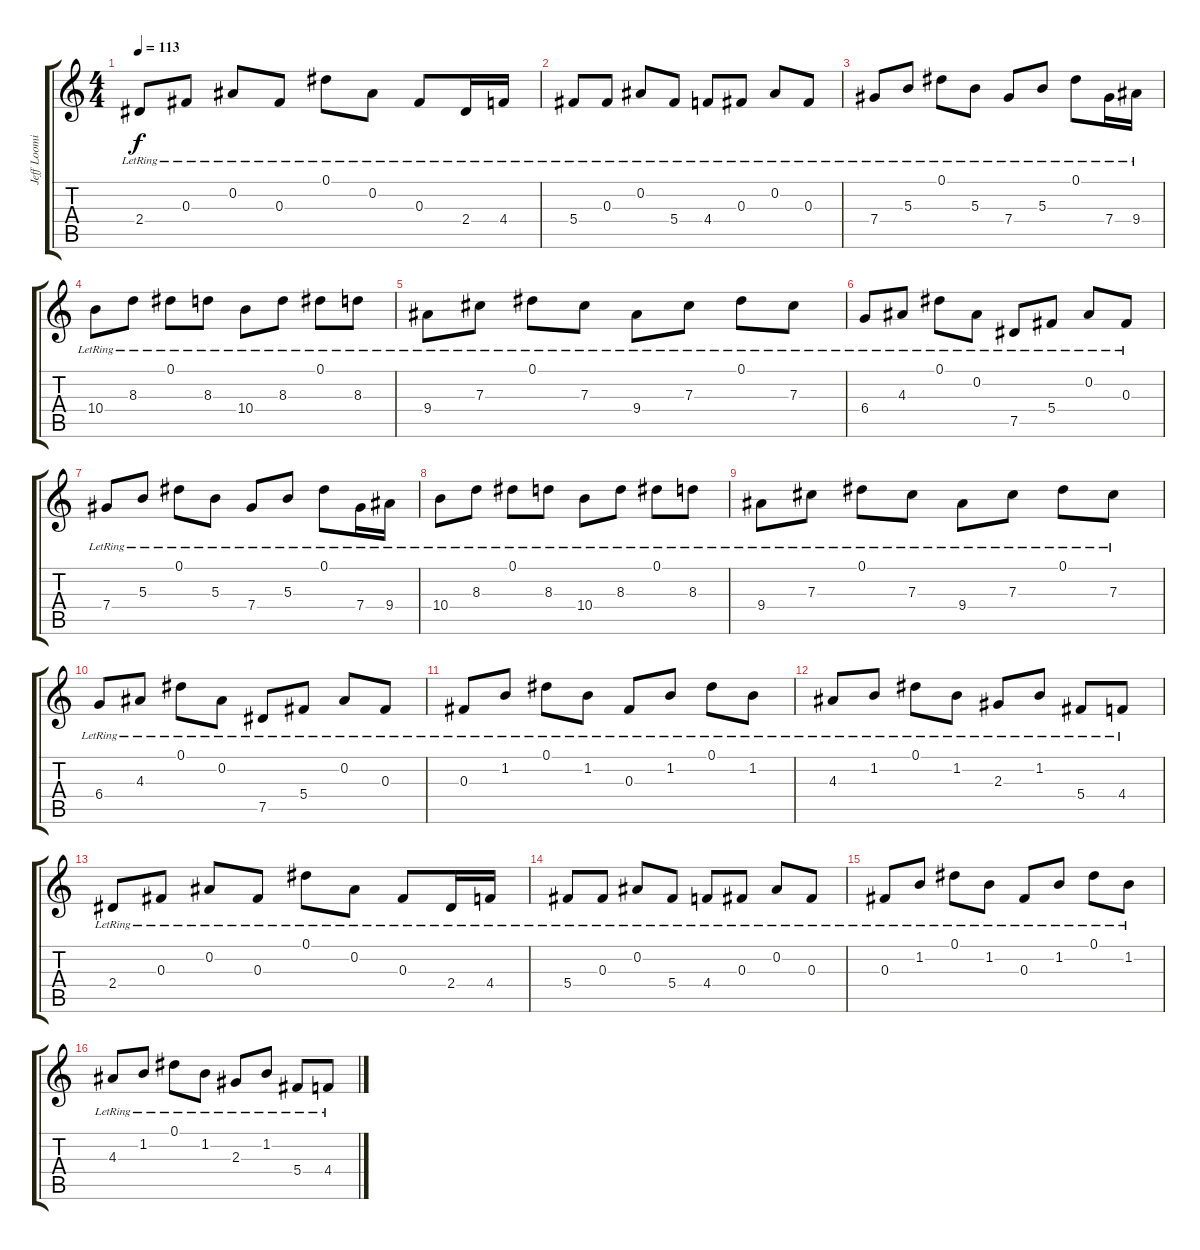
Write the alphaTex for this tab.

\track ("Jeff Loomis. Acoustique" "Jeff Loomi") {instrument acousticguitarsteel}
\staff {score tabs}
\tuning (Eb4 Bb3 Gb3 Db3 Ab2 Eb2) {hide}
\ts (4 4)
\tempo 113
\clef g2
\ks c
2.4{lr}.8{dy f} 0.3{lr}.8 0.2{lr}.8 0.3{lr}.8 0.1{lr}.8 0.2{lr}.8 0.3{lr}.8 2.4{lr}.16 4.4{lr}.16 |
5.4{lr}.8 0.3{lr}.8 0.2{lr}.8 5.4{lr}.8 4.4{lr}.8 0.3{lr}.8 0.2{lr}.8 0.3{lr}.8 |
7.4{lr}.8 5.3{lr}.8 0.1{lr}.8 5.3{lr}.8 7.4{lr}.8 5.3{lr}.8 0.1{lr}.8 7.4{lr}.16 9.4{lr}.16 |
10.4{lr}.8 8.3{lr}.8 0.1{lr}.8 8.3{lr}.8 10.4{lr}.8 8.3{lr}.8 0.1{lr}.8 8.3{lr}.8 |
9.4{lr}.8 7.3{lr}.8 0.1{lr}.8 7.3{lr}.8 9.4{lr}.8 7.3{lr}.8 0.1{lr}.8 7.3{lr}.8 |
6.4{lr}.8 4.3{lr}.8 0.1{lr}.8 0.2{lr}.8 7.5{lr}.8 5.4{lr}.8 0.2{lr}.8 0.3{lr}.8 |
7.4{lr}.8 5.3{lr}.8 0.1{lr}.8 5.3{lr}.8 7.4{lr}.8 5.3{lr}.8 0.1{lr}.8 7.4{lr}.16 9.4{lr}.16 |
10.4{lr}.8 8.3{lr}.8 0.1{lr}.8 8.3{lr}.8 10.4{lr}.8 8.3{lr}.8 0.1{lr}.8 8.3{lr}.8 |
9.4{lr}.8 7.3{lr}.8 0.1{lr}.8 7.3{lr}.8 9.4{lr}.8 7.3{lr}.8 0.1{lr}.8 7.3{lr}.8 |
6.4{lr}.8 4.3{lr}.8 0.1{lr}.8 0.2{lr}.8 7.5{lr}.8 5.4{lr}.8 0.2{lr}.8 0.3{lr}.8 |
0.3{lr}.8 1.2{lr}.8 0.1{lr}.8 1.2{lr}.8 0.3{lr}.8 1.2{lr}.8 0.1{lr}.8 1.2{lr}.8 |
4.3{lr}.8 1.2{lr}.8 0.1{lr}.8 1.2{lr}.8 2.3{lr}.8 1.2{lr}.8 5.4{lr}.8 4.4{lr}.8 |
2.4{lr}.8 0.3{lr}.8 0.2{lr}.8 0.3{lr}.8 0.1{lr}.8 0.2{lr}.8 0.3{lr}.8 2.4{lr}.16 4.4{lr}.16 |
5.4{lr}.8 0.3{lr}.8 0.2{lr}.8 5.4{lr}.8 4.4{lr}.8 0.3{lr}.8 0.2{lr}.8 0.3{lr}.8 |
0.3{lr}.8 1.2{lr}.8 0.1{lr}.8 1.2{lr}.8 0.3{lr}.8 1.2{lr}.8 0.1{lr}.8 1.2{lr}.8 |
4.3{lr}.8 1.2{lr}.8 0.1{lr}.8 1.2{lr}.8 2.3{lr}.8 1.2{lr}.8 5.4{lr}.8 4.4{lr}.8
